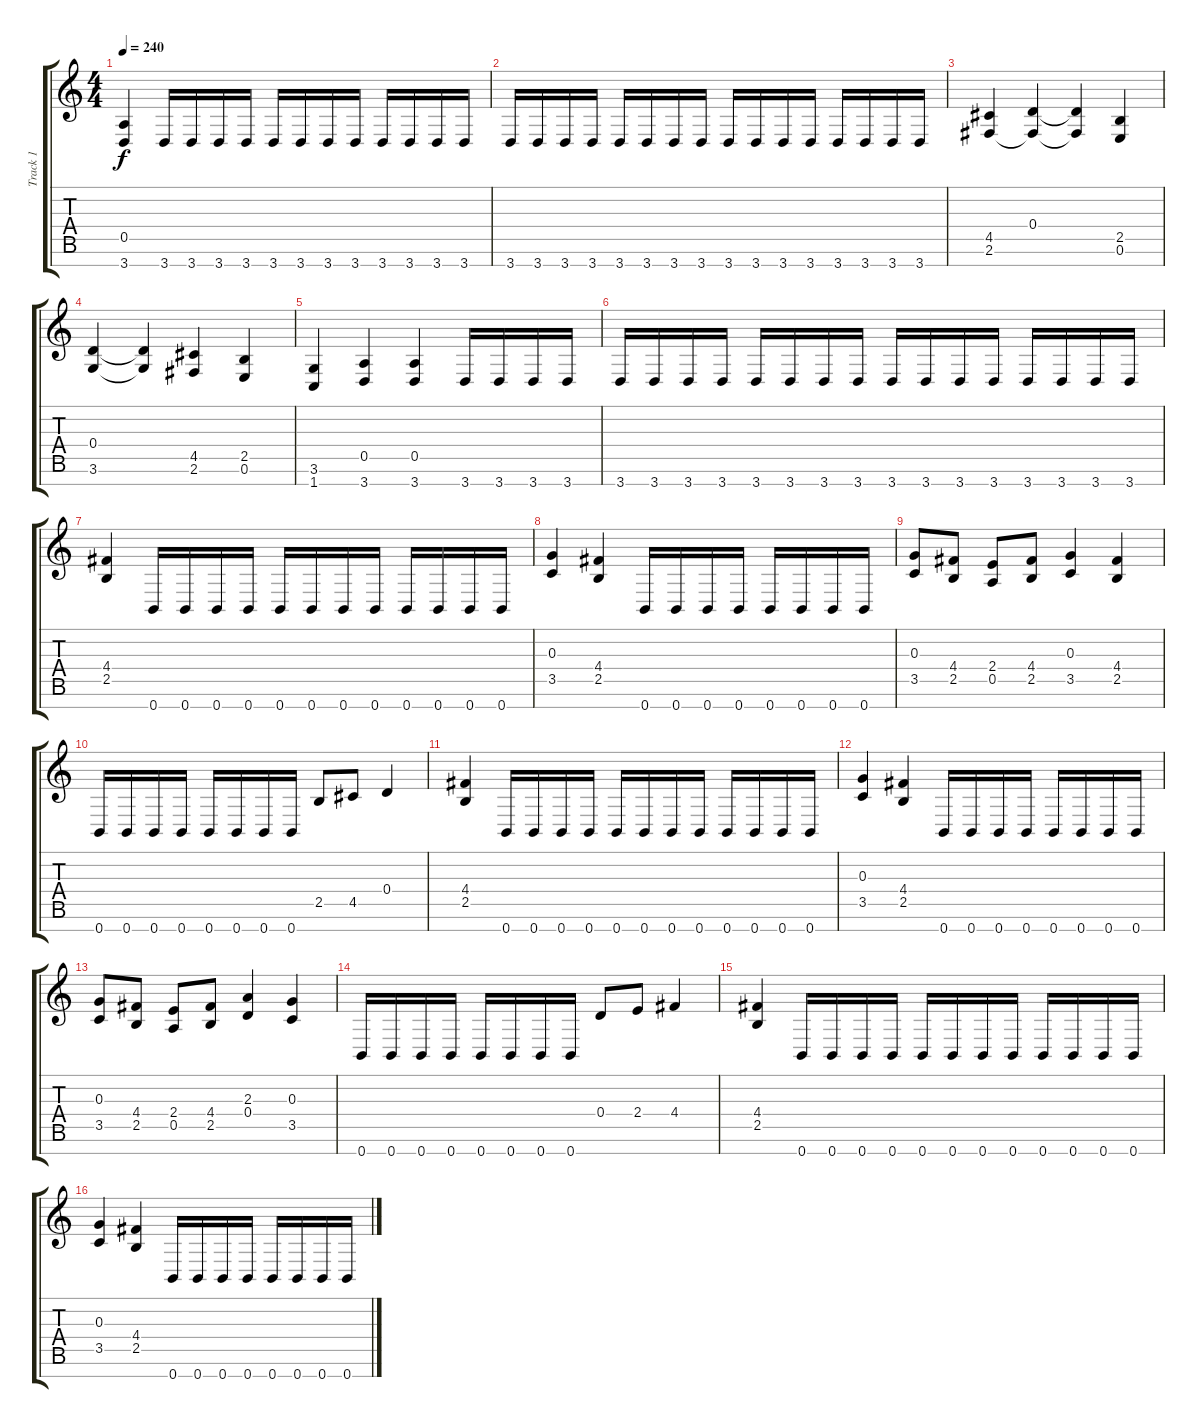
\track ("Track 1" "Track 1") {instrument distortionguitar}
\staff {score tabs}
\tuning (E4 B3 G3 D3 A2 E2 B1) {hide}
\ts (4 4)
\tempo 240
\clef g2
\ks c
(0.5 3.7).4{dy f} 3.7.16 3.7.16 3.7.16 3.7.16 3.7.16 3.7.16 3.7.16 3.7.16 3.7.16 3.7.16 3.7.16 3.7.16 |
3.7.16 3.7.16 3.7.16 3.7.16 3.7.16 3.7.16 3.7.16 3.7.16 3.7.16 3.7.16 3.7.16 3.7.16 3.7.16 3.7.16 3.7.16 3.7.16 |
(4.5 2.6).4 (0.4{t} 2.6{t}).4 (0.4{t} 2.6{t}).4 (2.5 0.6).4 |
(0.4 3.6).4 (0.4{t} 3.6{t}).4 (4.5 2.6).4 (2.5 0.6).4 |
(3.6 1.7).4 (0.5 3.7).4 (0.5 3.7).4 3.7.16 3.7.16 3.7.16 3.7.16 |
3.7.16 3.7.16 3.7.16 3.7.16 3.7.16 3.7.16 3.7.16 3.7.16 3.7.16 3.7.16 3.7.16 3.7.16 3.7.16 3.7.16 3.7.16 3.7.16 |
(4.4 2.5).4 0.7.16 0.7.16 0.7.16 0.7.16 0.7.16 0.7.16 0.7.16 0.7.16 0.7.16 0.7.16 0.7.16 0.7.16 |
(0.3 3.5).4 (4.4 2.5).4 0.7.16 0.7.16 0.7.16 0.7.16 0.7.16 0.7.16 0.7.16 0.7.16 |
(0.3 3.5).8 (4.4 2.5).8 (2.4 0.5).8 (4.4 2.5).8 (0.3 3.5).4 (4.4 2.5).4 |
0.7.16 0.7.16 0.7.16 0.7.16 0.7.16 0.7.16 0.7.16 0.7.16 2.5.8 4.5.8 0.4.4 |
(4.4 2.5).4 0.7.16 0.7.16 0.7.16 0.7.16 0.7.16 0.7.16 0.7.16 0.7.16 0.7.16 0.7.16 0.7.16 0.7.16 |
(0.3 3.5).4 (4.4 2.5).4 0.7.16 0.7.16 0.7.16 0.7.16 0.7.16 0.7.16 0.7.16 0.7.16 |
(0.3 3.5).8 (4.4 2.5).8 (2.4 0.5).8 (4.4 2.5).8 (2.3 0.4).4 (0.3 3.5).4 |
0.7.16 0.7.16 0.7.16 0.7.16 0.7.16 0.7.16 0.7.16 0.7.16 0.4.8 2.4.8 4.4.4 |
(4.4 2.5).4 0.7.16 0.7.16 0.7.16 0.7.16 0.7.16 0.7.16 0.7.16 0.7.16 0.7.16 0.7.16 0.7.16 0.7.16 |
(0.3 3.5).4 (4.4 2.5).4 0.7.16 0.7.16 0.7.16 0.7.16 0.7.16 0.7.16 0.7.16 0.7.16
